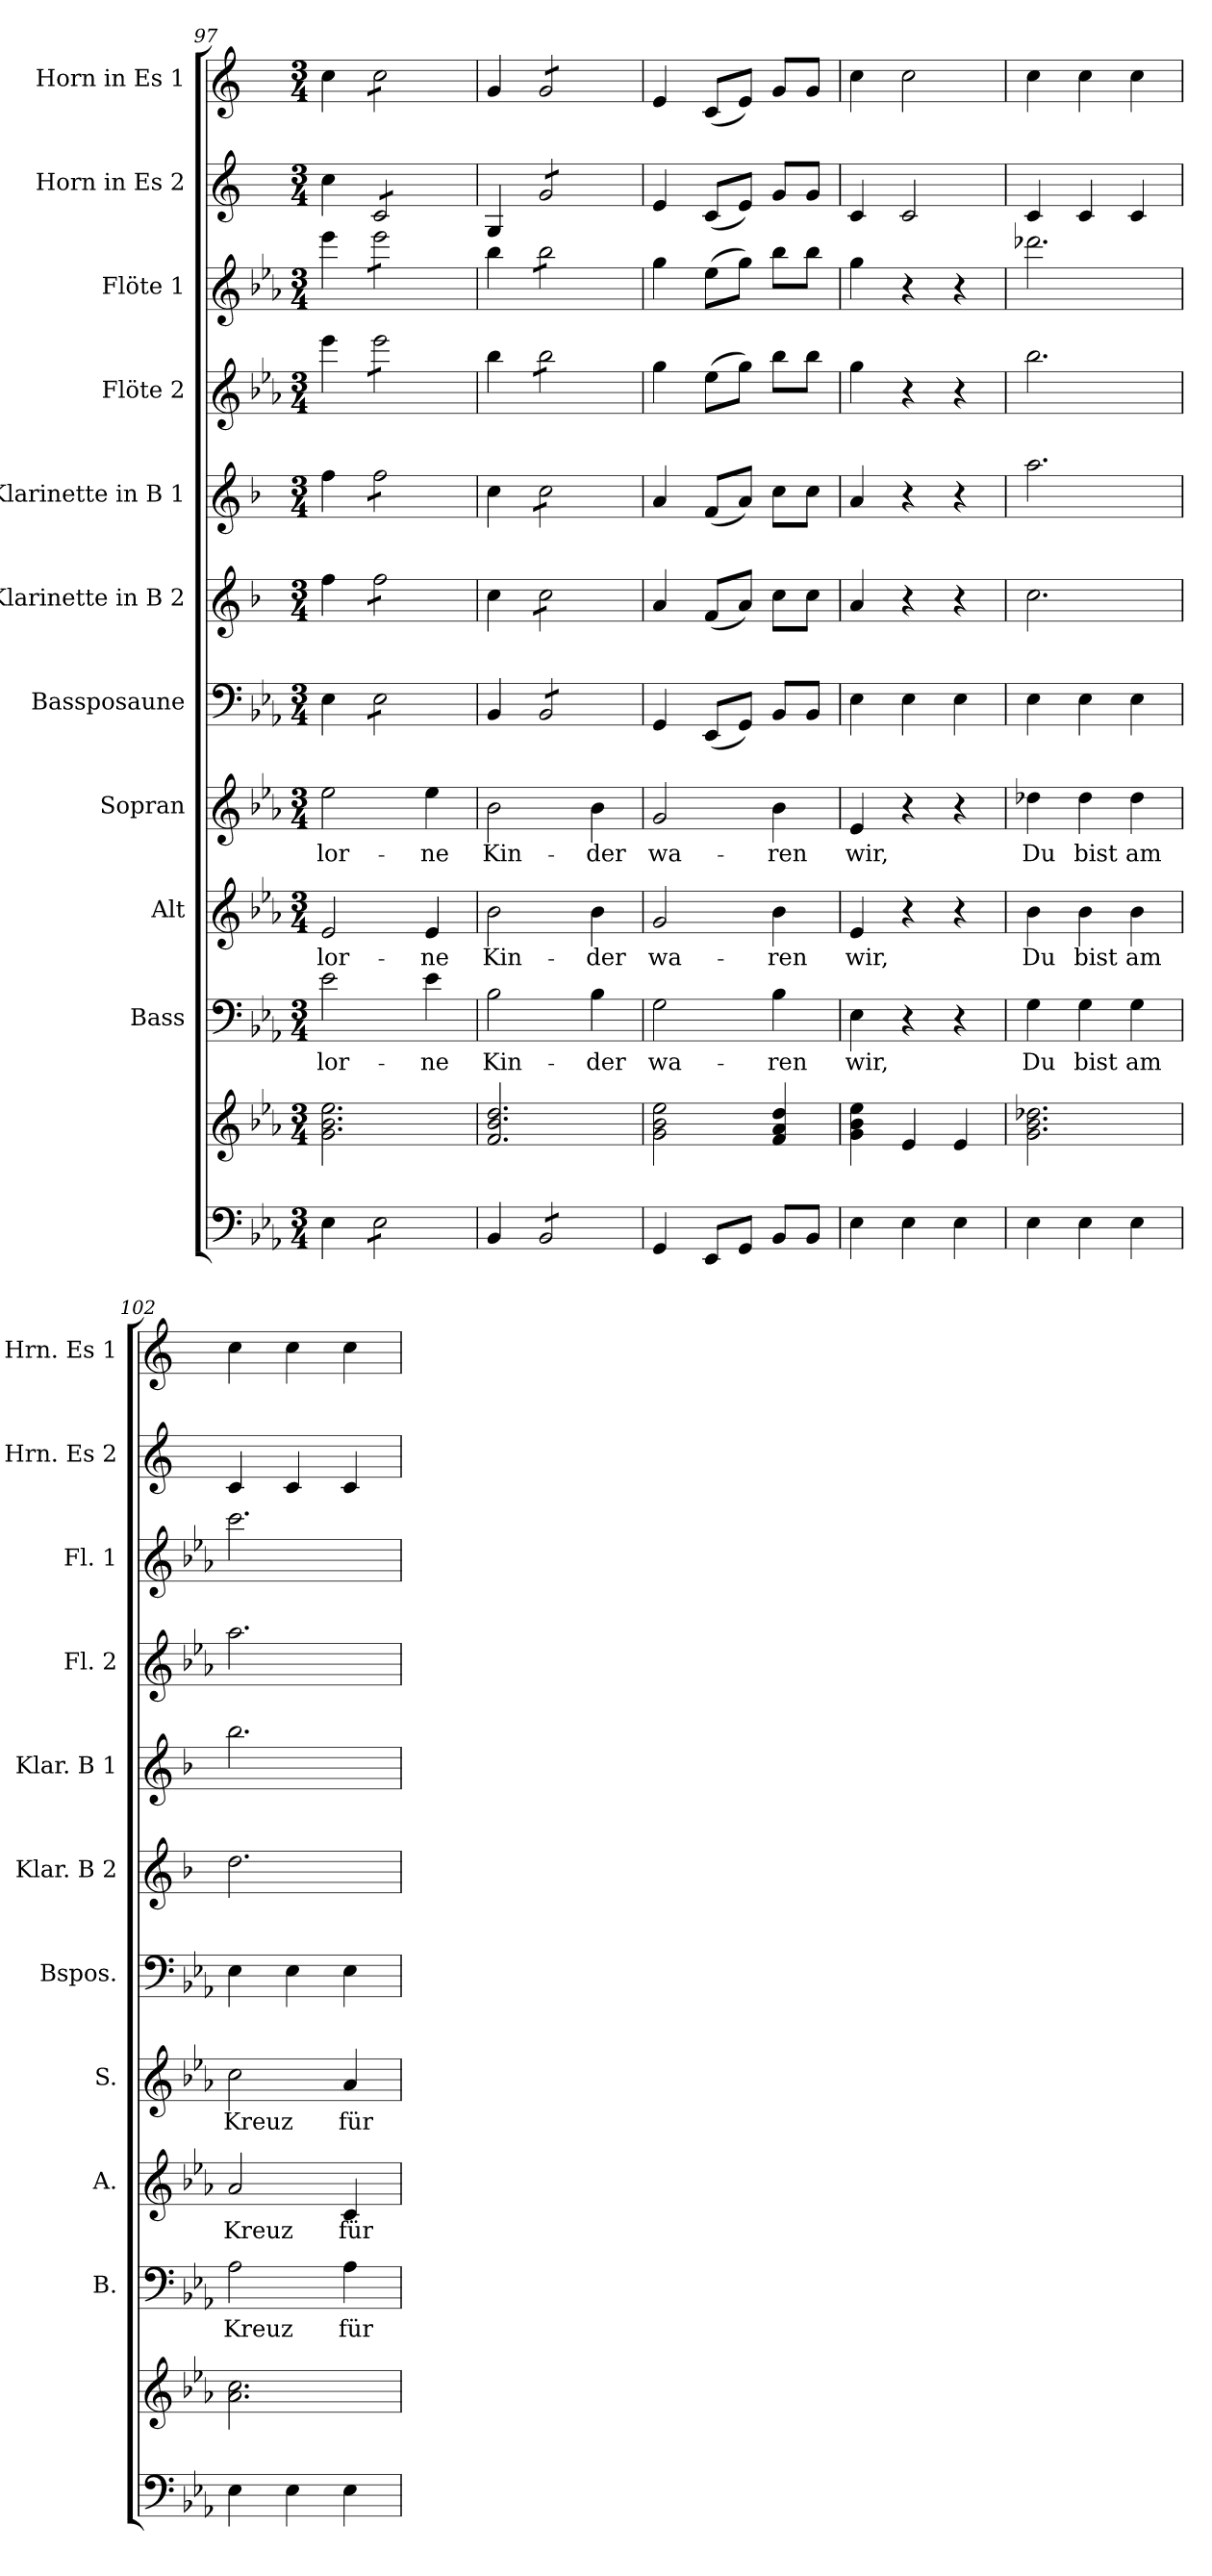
**kern	**kern	**kern	**text	**kern	**text	**kern	**text	**kern	**kern	**kern	**kern	**kern	**kern	**kern
*part11	*part11	*part10	*part10	*part9	*part9	*part8	*part8	*part7	*part6	*part5	*part4	*part3	*part2	*part1
*staff12	*staff11	*staff10	*staff10	*staff9	*staff9	*staff8	*staff8	*staff7	*staff6	*staff5	*staff4	*staff3	*staff2	*staff1
*	*	*I"Bass	*	*I"Alt	*	*I"Sopran	*	*I"Bassposaune	*I"Klarinette in B 2	*I"Klarinette in B 1	*I"Flöte 2	*I"Flöte 1	*I"Horn in Es 2	*I"Horn in Es 1
*	*	*I'B.	*	*I'A.	*	*I'S.	*	*I'Bspos.	*I'Klar. B 2	*I'Klar. B 1	*I'Fl. 2	*I'Fl. 1	*I'Hrn. Es 2	*I'Hrn. Es 1
*clefF4	*clefG2	*clefF4	*	*clefG2	*	*clefG2	*	*clefF4	*clefG2	*clefG2	*clefG2	*clefG2	*clefG2	*clefG2
*	*	*	*	*	*	*	*	*	*ITrd1c2	*ITrd1c2	*	*	*ITrd5c9	*ITrd5c9
*k[b-e-a-]	*k[b-e-a-]	*k[b-e-a-]	*	*k[b-e-a-]	*	*k[b-e-a-]	*	*k[b-e-a-]	*k[b-e-a-]	*k[b-e-a-]	*k[b-e-a-]	*k[b-e-a-]	*k[b-e-a-]	*k[b-e-a-]
*E-:	*E-:	*E-:	*	*E-:	*	*E-:	*	*E-:	*E-:	*E-:	*E-:	*E-:	*E-:	*E-:
*M3/4	*M3/4	*M3/4	*	*M3/4	*	*M3/4	*	*M3/4	*M3/4	*M3/4	*M3/4	*M3/4	*M3/4	*M3/4
=97	=97	=97	=97	=97	=97	=97	=97	=97	=97	=97	=97	=97	=97	=97
!	!	!	!LO:LY:b	!	!LO:LY:b	!	!LO:LY:b	!	!	!	!	!	!	!
4E-\	2.g\ 2.b-\ 2.ee-\	2e-\	-lor-	2e-/	-lor-	2ee-\	-lor-	4E-\	4ee-\	4ee-\	4eee-\	4eee-\	4e-\	4e-\
*tremolo	*	*	*	*	*	*	*	*	*	*	*	*	*	*
*	*	*	*	*	*	*	*	*tremolo	*	*	*	*	*	*
*	*	*	*	*	*	*	*	*	*tremolo	*	*	*	*	*
*	*	*	*	*	*	*	*	*	*	*tremolo	*	*	*	*
*	*	*	*	*	*	*	*	*	*	*	*tremolo	*	*	*
*	*	*	*	*	*	*	*	*	*	*	*	*tremolo	*	*
*	*	*	*	*	*	*	*	*	*	*	*	*	*tremolo	*
*	*	*	*	*	*	*	*	*	*	*	*	*	*	*tremolo
8E-\L	.	.	.	.	.	.	.	8E-\L	8ee-\L	8ee-\L	8eee-\L	8eee-\L	8E-/L	8e-\L
8E-\	.	.	.	.	.	.	.	8E-\	8ee-\	8ee-\	8eee-\	8eee-\	8E-/	8e-\
!	!	!	!LO:LY:b	!	!LO:LY:b	!	!LO:LY:b	!	!	!	!	!	!	!
8E-\	.	4e-\	-ne	4e-/	-ne	4ee-\	-ne	8E-\	8ee-\	8ee-\	8eee-\	8eee-\	8E-/	8e-\
8E-\J	.	.	.	.	.	.	.	8E-\J	8ee-\J	8ee-\J	8eee-\J	8eee-\J	8E-/J	8e-\J
*	*	*	*	*	*	*	*	*	*	*	*	*	*	*Xtremolo
*	*	*	*	*	*	*	*	*	*	*	*	*	*Xtremolo	*
*	*	*	*	*	*	*	*	*	*	*	*	*Xtremolo	*	*
*	*	*	*	*	*	*	*	*	*	*	*Xtremolo	*	*	*
*	*	*	*	*	*	*	*	*	*	*Xtremolo	*	*	*	*
*	*	*	*	*	*	*	*	*	*Xtremolo	*	*	*	*	*
*	*	*	*	*	*	*	*	*Xtremolo	*	*	*	*	*	*
*Xtremolo	*	*	*	*	*	*	*	*	*	*	*	*	*	*
=98	=98	=98	=98	=98	=98	=98	=98	=98	=98	=98	=98	=98	=98	=98
!	!	!	!LO:LY:b	!	!LO:LY:b	!	!LO:LY:b	!	!	!	!	!	!	!
4BB-/	2.f/ 2.b-/ 2.dd/	2B-\	Kin-	2b-\	Kin-	2b-\	Kin-	4BB-/	4b-\	4b-\	4bb-\	4bb-\	4BB-/	4B-/
*tremolo	*	*	*	*	*	*	*	*	*	*	*	*	*	*
*	*	*	*	*	*	*	*	*tremolo	*	*	*	*	*	*
*	*	*	*	*	*	*	*	*	*tremolo	*	*	*	*	*
*	*	*	*	*	*	*	*	*	*	*tremolo	*	*	*	*
*	*	*	*	*	*	*	*	*	*	*	*tremolo	*	*	*
*	*	*	*	*	*	*	*	*	*	*	*	*tremolo	*	*
*	*	*	*	*	*	*	*	*	*	*	*	*	*tremolo	*
*	*	*	*	*	*	*	*	*	*	*	*	*	*	*tremolo
8BB-/L	.	.	.	.	.	.	.	8BB-/L	8b-\L	8b-\L	8bb-\L	8bb-\L	8B-/L	8B-/L
8BB-/	.	.	.	.	.	.	.	8BB-/	8b-\	8b-\	8bb-\	8bb-\	8B-/	8B-/
!	!	!	!LO:LY:b	!	!LO:LY:b	!	!LO:LY:b	!	!	!	!	!	!	!
8BB-/	.	4B-\	-der	4b-\	-der	4b-\	-der	8BB-/	8b-\	8b-\	8bb-\	8bb-\	8B-/	8B-/
8BB-/J	.	.	.	.	.	.	.	8BB-/J	8b-\J	8b-\J	8bb-\J	8bb-\J	8B-/J	8B-/J
*	*	*	*	*	*	*	*	*	*	*	*	*	*	*Xtremolo
*	*	*	*	*	*	*	*	*	*	*	*	*	*Xtremolo	*
*	*	*	*	*	*	*	*	*	*	*	*	*Xtremolo	*	*
*	*	*	*	*	*	*	*	*	*	*	*Xtremolo	*	*	*
*	*	*	*	*	*	*	*	*	*	*Xtremolo	*	*	*	*
*	*	*	*	*	*	*	*	*	*Xtremolo	*	*	*	*	*
*	*	*	*	*	*	*	*	*Xtremolo	*	*	*	*	*	*
*Xtremolo	*	*	*	*	*	*	*	*	*	*	*	*	*	*
=99	=99	=99	=99	=99	=99	=99	=99	=99	=99	=99	=99	=99	=99	=99
!	!	!	!LO:LY:b	!	!LO:LY:b	!	!LO:LY:b	!	!	!	!	!	!	!
4GG/	2g\ 2b-\ 2ee-\	2G\	wa-	2g/	wa-	2g/	wa-	4GG/	4g/	4g/	4gg\	4gg\	4G/	4G/
8EE-/L	.	.	.	.	.	.	.	(<8EE-/L	(<8e-/L	(<8e-/L	(>8ee-\L	(>8ee-\L	(<8E-/L	(<8E-/L
8GG/J	.	.	.	.	.	.	.	8GG/J)	8g/J)	8g/J)	8gg\J)	8gg\J)	8G/J)	8G/J)
!	!	!	!LO:LY:b	!	!LO:LY:b	!	!LO:LY:b	!	!	!	!	!	!	!
8BB-/L	4f/ 4a-/ 4dd/	4B-\	-ren	4b-\	-ren	4b-\	-ren	8BB-/L	8b-\L	8b-\L	8bb-\L	8bb-\L	8B-/L	8B-/L
8BB-/J	.	.	.	.	.	.	.	8BB-/J	8b-\J	8b-\J	8bb-\J	8bb-\J	8B-/J	8B-/J
=100	=100	=100	=100	=100	=100	=100	=100	=100	=100	=100	=100	=100	=100	=100
!	!	!	!LO:LY:b	!	!LO:LY:b	!	!LO:LY:b	!	!	!	!	!	!	!
4E-\	4g\ 4b-\ 4ee-\	4E-\	wir,	4e-/	wir,	4e-/	wir,	4E-\	4g/	4g/	4gg\	4gg\	4E-/	4e-\
4E-\	4e-/	4r	.	4r	.	4r	.	4E-\	4r	4r	4r	4r	2E-/	2e-\
4E-\	4e-/	4r	.	4r	.	4r	.	4E-\	4r	4r	4r	4r	.	.
=101	=101	=101	=101	=101	=101	=101	=101	=101	=101	=101	=101	=101	=101	=101
!	!	!	!LO:LY:b	!	!LO:LY:b	!	!LO:LY:b	!	!	!	!	!	!	!
4E-\	2.g\ 2.b-\ 2.dd-X\	4G\	Du	4b-\	Du	4dd-X\	Du	4E-\	2.b-\	2.gg\	2.bb-\	2.ddd-X\	4E-/	4e-\
!	!	!	!LO:LY:b	!	!LO:LY:b	!	!LO:LY:b	!	!	!	!	!	!	!
4E-\	.	4G\	bist	4b-\	bist	4dd-\	bist	4E-\	.	.	.	.	4E-/	4e-\
!	!	!	!LO:LY:b	!	!LO:LY:b	!	!LO:LY:b	!	!	!	!	!	!	!
4E-\	.	4G\	am	4b-\	am	4dd-\	am	4E-\	.	.	.	.	4E-/	4e-\
=102	=102	=102	=102	=102	=102	=102	=102	=102	=102	=102	=102	=102	=102	=102
!	!	!	!LO:LY:b	!	!LO:LY:b	!	!LO:LY:b	!	!	!	!	!	!	!
4E-\	2.a-\ 2.cc\	2A-\	Kreuz	2a-/	Kreuz	2cc\	Kreuz	4E-\	2.cc\	2.aa-\	2.aa-\	2.ccc\	4E-/	4e-\
4E-\	.	.	.	.	.	.	.	4E-\	.	.	.	.	4E-/	4e-\
!	!	!	!LO:LY:b	!	!LO:LY:b	!	!LO:LY:b	!	!	!	!	!	!	!
4E-\	.	4A-\	für	4c/	für	4a-/	für	4E-\	.	.	.	.	4E-/	4e-\
=	=	=	=	=	=	=	=	=	=	=	=	=	=	=
*-	*-	*-	*-	*-	*-	*-	*-	*-	*-	*-	*-	*-	*-	*-
